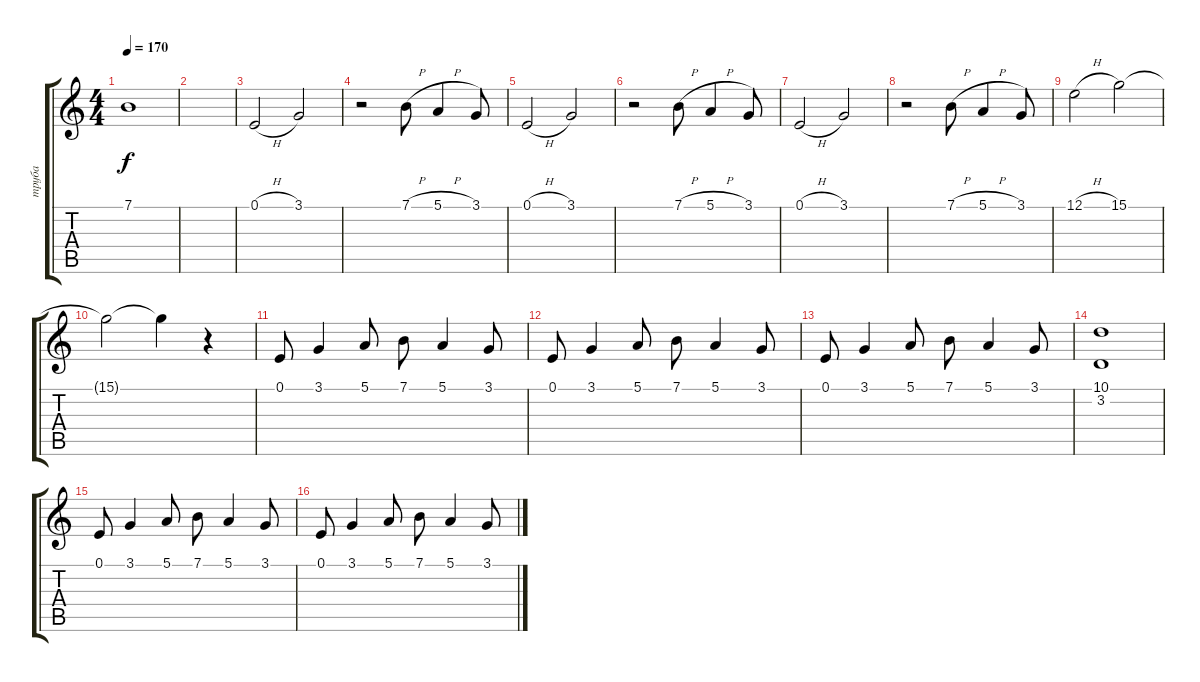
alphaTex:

\track ("труба" "труба") {instrument trumpet}
\staff {score tabs}
\tuning (E4 B3 G3 D3 A2 E2) {hide}
\ts (4 4)
\tempo 170
\clef g2
\ks c
7.1{t}.1{dy f} |
|
0.1{h}.2 3.1.2 |
r.2 7.1{h}.8 5.1{h}.4 3.1.8 |
0.1{h}.2 3.1.2 |
r.2 7.1{h}.8 5.1{h}.4 3.1.8 |
0.1{h}.2 3.1.2 |
r.2 7.1{h}.8 5.1{h}.4 3.1.8 |
12.1{h}.2 15.1.2 |
15.1{t}.2 15.1{t}.4 r.4 |
0.1.8 3.1.4 5.1.8 7.1.8 5.1.4 3.1.8 |
0.1.8 3.1.4 5.1.8 7.1.8 5.1.4 3.1.8 |
0.1.8 3.1.4 5.1.8 7.1.8 5.1.4 3.1.8 |
(10.1 3.2).1 |
0.1.8 3.1.4 5.1.8 7.1.8 5.1.4 3.1.8 |
0.1.8 3.1.4 5.1.8 7.1.8 5.1.4 3.1.8
